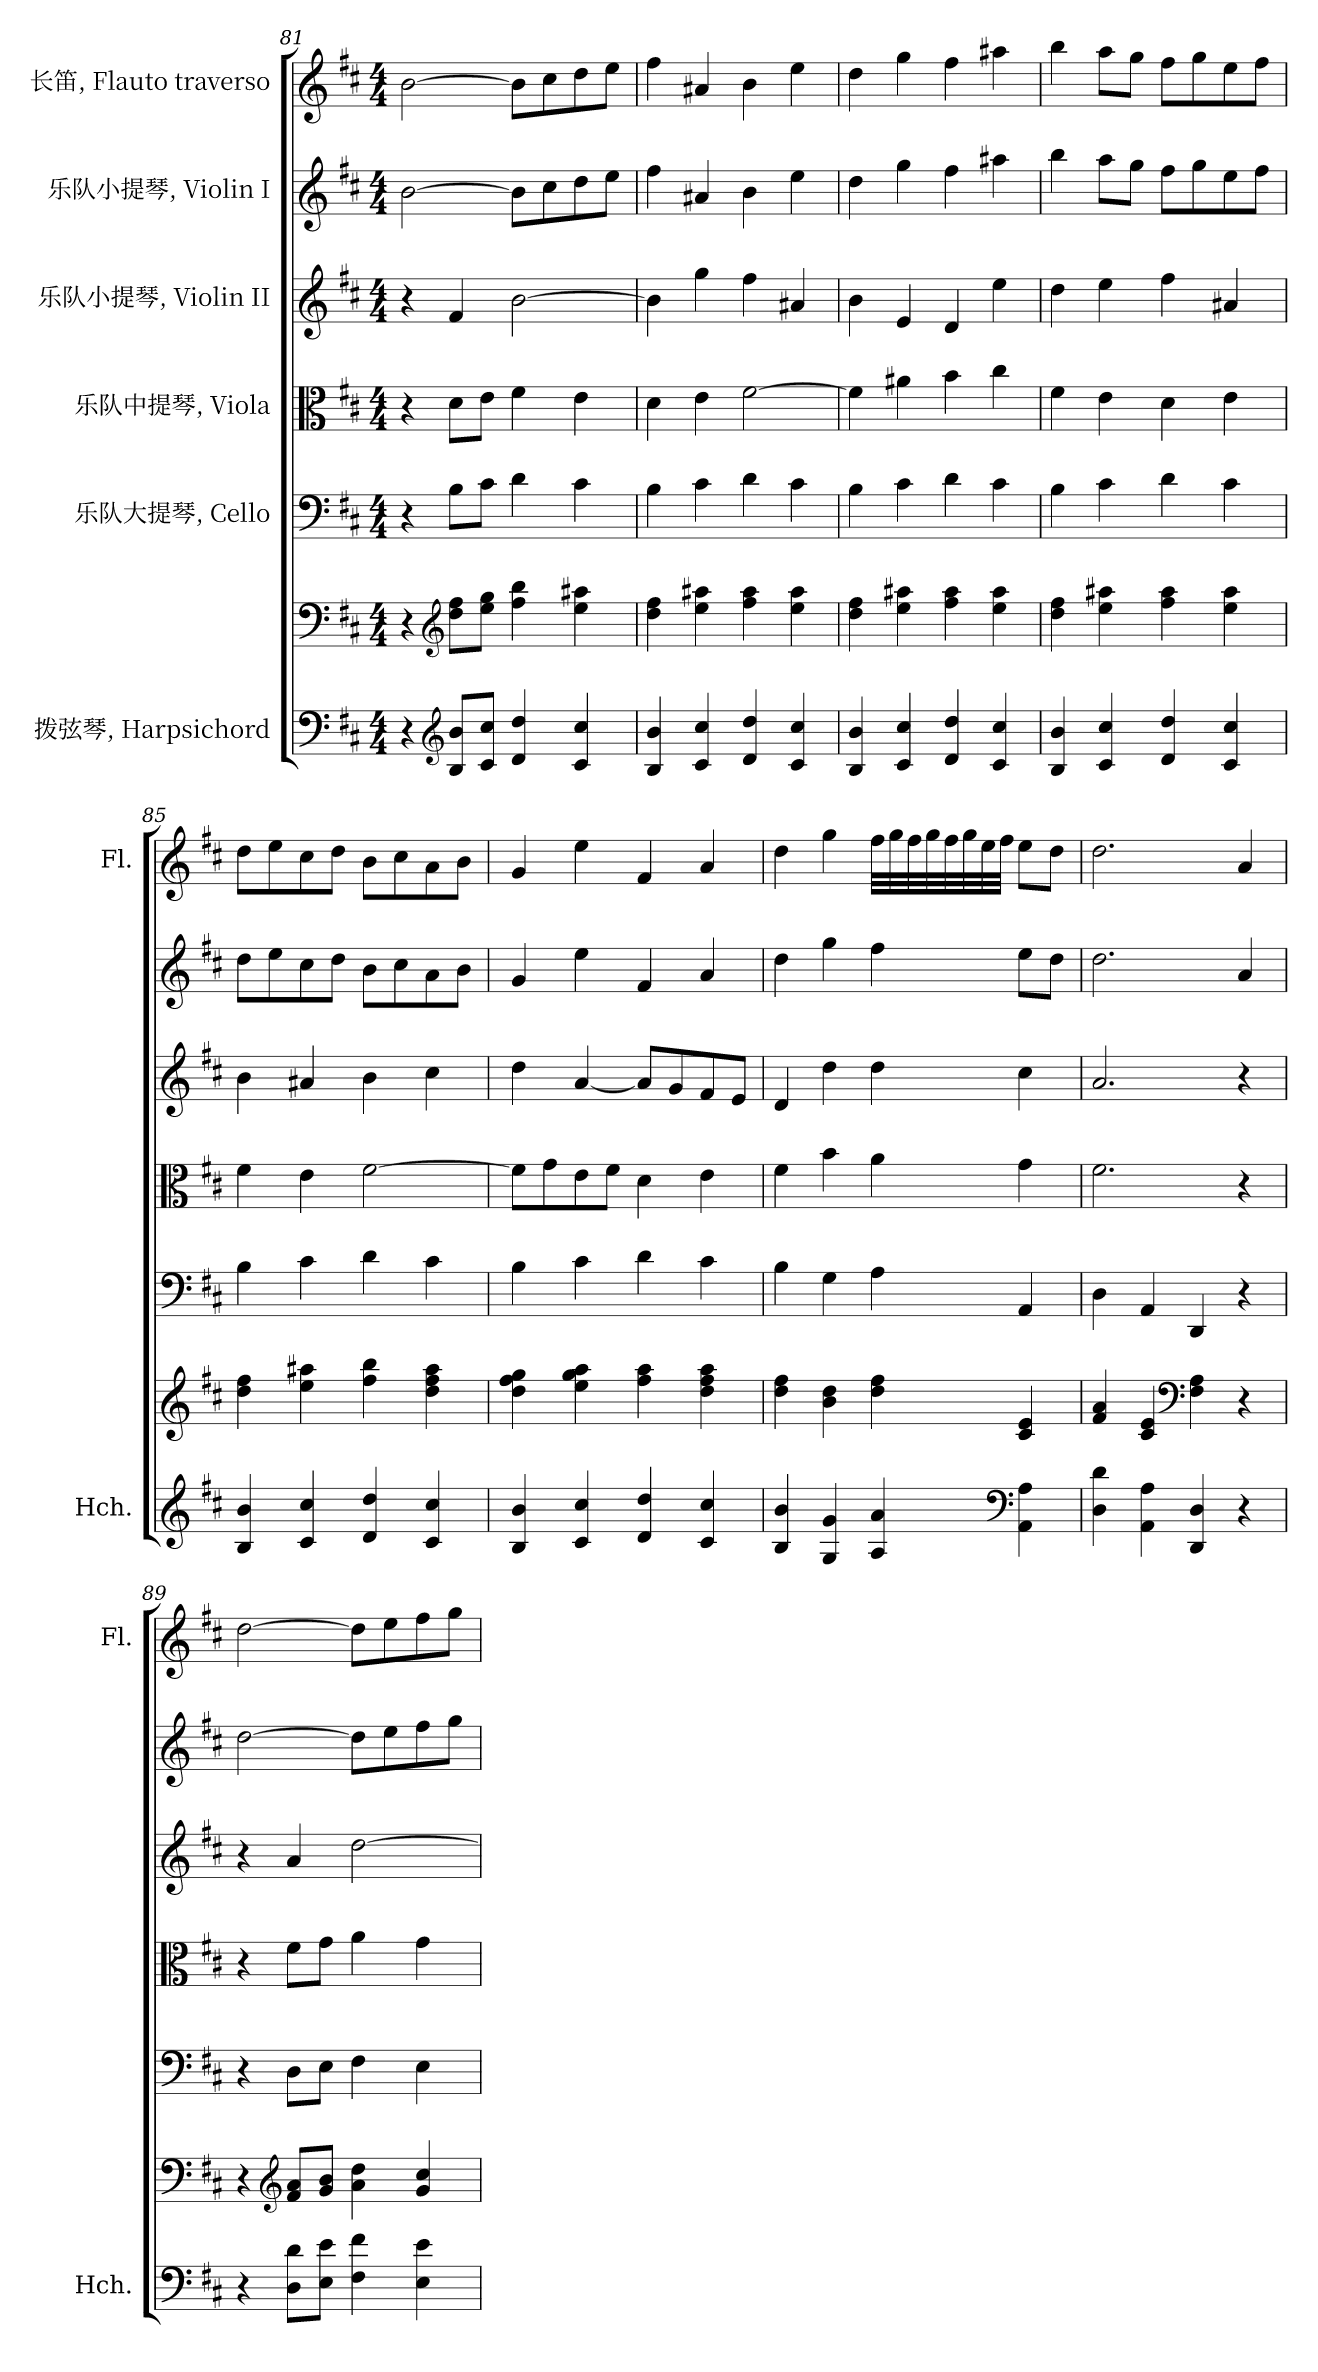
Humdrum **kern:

**kern	**kern	**kern	**kern	**kern	**kern	**kern
*part6	*part6	*part5	*part4	*part3	*part2	*part1
*staff7	*staff6	*staff5	*staff4	*staff3	*staff2	*staff1
*I"拨弦琴, Harpsichord	*	*I"乐队大提琴, Cello	*I"乐队中提琴, Viola	*I"乐队小提琴, Violin II	*I"乐队小提琴, Violin I	*I"长笛, Flauto traverso
*I'Hch.	*	*	*	*	*	*I'Fl.
!!LO:PB:g=z
*clefF4	*clefF4	*clefF4	*clefC3	*clefG2	*clefG2	*clefG2
*k[f#c#]	*k[f#c#]	*k[f#c#]	*k[f#c#]	*k[f#c#]	*k[f#c#]	*k[f#c#]
*M4/4	*M4/4	*M4/4	*M4/4	*M4/4	*M4/4	*M4/4
=81	=81	=81	=81	=81	=81	=81
4r	4r	4r	4r	4r	[2b\	[2b\
*clefG2	*clefG2	*	*	*	*	*
8B/ 8b/L	8dd\ 8ff#\L	8B\L	8d\L	4f#/	.	.
8c#/ 8cc#/J	8ee\ 8gg\J	8c#\J	8e\J	.	.	.
4d/ 4dd/	4ff#\ 4bb\	4d\	4f#\	[2b\	8b\L]	8b\L]
.	.	.	.	.	8cc#\	8cc#\
4c#/ 4cc#/	4ee\ 4aa#X\	4c#\	4e\	.	8dd\	8dd\
.	.	.	.	.	8ee\J	8ee\J
=82	=82	=82	=82	=82	=82	=82
4B/ 4b/	4dd\ 4ff#\	4B\	4d\	4b\]	4ff#\	4ff#\
4c#/ 4cc#/	4ee\ 4aa#X\	4c#\	4e\	4gg\	4a#X/	4a#X/
4d/ 4dd/	4ff#\ 4aa#\	4d\	[2f#\	4ff#\	4b\	4b\
4c#/ 4cc#/	4ee\ 4aa#\	4c#\	.	4a#X/	4ee\	4ee\
=83	=83	=83	=83	=83	=83	=83
4B/ 4b/	4dd\ 4ff#\	4B\	4f#\]	4b\	4dd\	4dd\
4c#/ 4cc#/	4ee\ 4aa#X\	4c#\	4a#X\	4e/	4gg\	4gg\
4d/ 4dd/	4ff#\ 4aa#\	4d\	4b\	4d/	4ff#\	4ff#\
4c#/ 4cc#/	4ee\ 4aa#\	4c#\	4cc#\	4ee\	4aa#X\	4aa#X\
=84	=84	=84	=84	=84	=84	=84
4B/ 4b/	4dd\ 4ff#\	4B\	4f#\	4dd\	4bb\	4bb\
4c#/ 4cc#/	4ee\ 4aa#X\	4c#\	4e\	4ee\	8aa\L	8aa\L
.	.	.	.	.	8gg\J	8gg\J
4d/ 4dd/	4ff#\ 4aa#\	4d\	4d\	4ff#\	8ff#\L	8ff#\L
.	.	.	.	.	8gg\	8gg\
4c#/ 4cc#/	4ee\ 4aa#\	4c#\	4e\	4a#X/	8ee\	8ee\
.	.	.	.	.	8ff#\J	8ff#\J
=85	=85	=85	=85	=85	=85	=85
4B/ 4b/	4dd\ 4ff#\	4B\	4f#\	4b\	8dd\L	8dd\L
.	.	.	.	.	8ee\	8ee\
4c#/ 4cc#/	4ee\ 4aa#X\	4c#\	4e\	4a#X/	8cc#\	8cc#\
.	.	.	.	.	8dd\J	8dd\J
4d/ 4dd/	4ff#\ 4bb\	4d\	[2f#\	4b\	8b\L	8b\L
.	.	.	.	.	8cc#\	8cc#\
4c#/ 4cc#/	4dd\ 4ff#\ 4aa#\	4c#\	.	4cc#\	8a\	8a\
.	.	.	.	.	8b\J	8b\J
!!LO:PB:g=z
=86	=86	=86	=86	=86	=86	=86
4B/ 4b/	4dd\ 4ff#\ 4gg\	4B\	8f#\L]	4dd\	4g/	4g/
.	.	.	8g\	.	.	.
4c#/ 4cc#/	4ee\ 4gg\ 4aa\	4c#\	8e\	[4a/	4ee\	4ee\
.	.	.	8f#\J	.	.	.
4d/ 4dd/	4ff#\ 4aa\	4d\	4d\	8a/L]	4f#/	4f#/
.	.	.	.	8g/	.	.
4c#/ 4cc#/	4dd\ 4ff#\ 4aa\	4c#\	4e\	8f#/	4a/	4a/
.	.	.	.	8e/J	.	.
=87	=87	=87	=87	=87	=87	=87
4B/ 4b/	4dd\ 4ff#\	4B\	4f#\	4d/	4dd\	4dd\
4G/ 4g/	4b\ 4dd\	4G\	4b\	4dd\	4gg\	4gg\
4A/ 4a/	4dd\ 4ff#\	4A\	4a\	4dd\	4ff#\	32ff#\LLL
.	.	.	.	.	.	32gg\
.	.	.	.	.	.	32ff#\
.	.	.	.	.	.	32gg\
.	.	.	.	.	.	32ff#\
.	.	.	.	.	.	32gg\
.	.	.	.	.	.	32ee\
.	.	.	.	.	.	32ff#\JJJ
*clefF4	*	*	*	*	*	*
4AA\ 4A\	4c#/ 4e/	4AA/	4g\	4cc#\	8ee\L	8ee\L
.	.	.	.	.	8dd\J	8dd\J
=88	=88	=88	=88	=88	=88	=88
4D\ 4d\	4f#/ 4a/	4D\	2.f#\	2.a/	2.dd\	2.dd\
4AA\ 4A\	4c#/ 4e/	4AA/	.	.	.	.
*	*clefF4	*	*	*	*	*
4DD/ 4D/	4F#\ 4A\	4DD/	.	.	.	.
4r	4r	4r	4r	4r	4a/	4a/
=89	=89	=89	=89	=89	=89	=89
4r	4r	4r	4r	4r	[2dd\	[2dd\
*	*clefG2	*	*	*	*	*
8D\ 8d\L	8f#/ 8a/L	8D\L	8f#\L	4a/	.	.
8E\ 8e\J	8g/ 8b/J	8E\J	8g\J	.	.	.
4F#\ 4f#\	4a\ 4dd\	4F#\	4a\	[2dd\	8dd\L]	8dd\L]
.	.	.	.	.	8ee\	8ee\
4E\ 4e\	4g/ 4cc#/	4E\	4g\	.	8ff#\	8ff#\
.	.	.	.	.	8gg\J	8gg\J
=	=	=	=	=	=	=
*-	*-	*-	*-	*-	*-	*-
